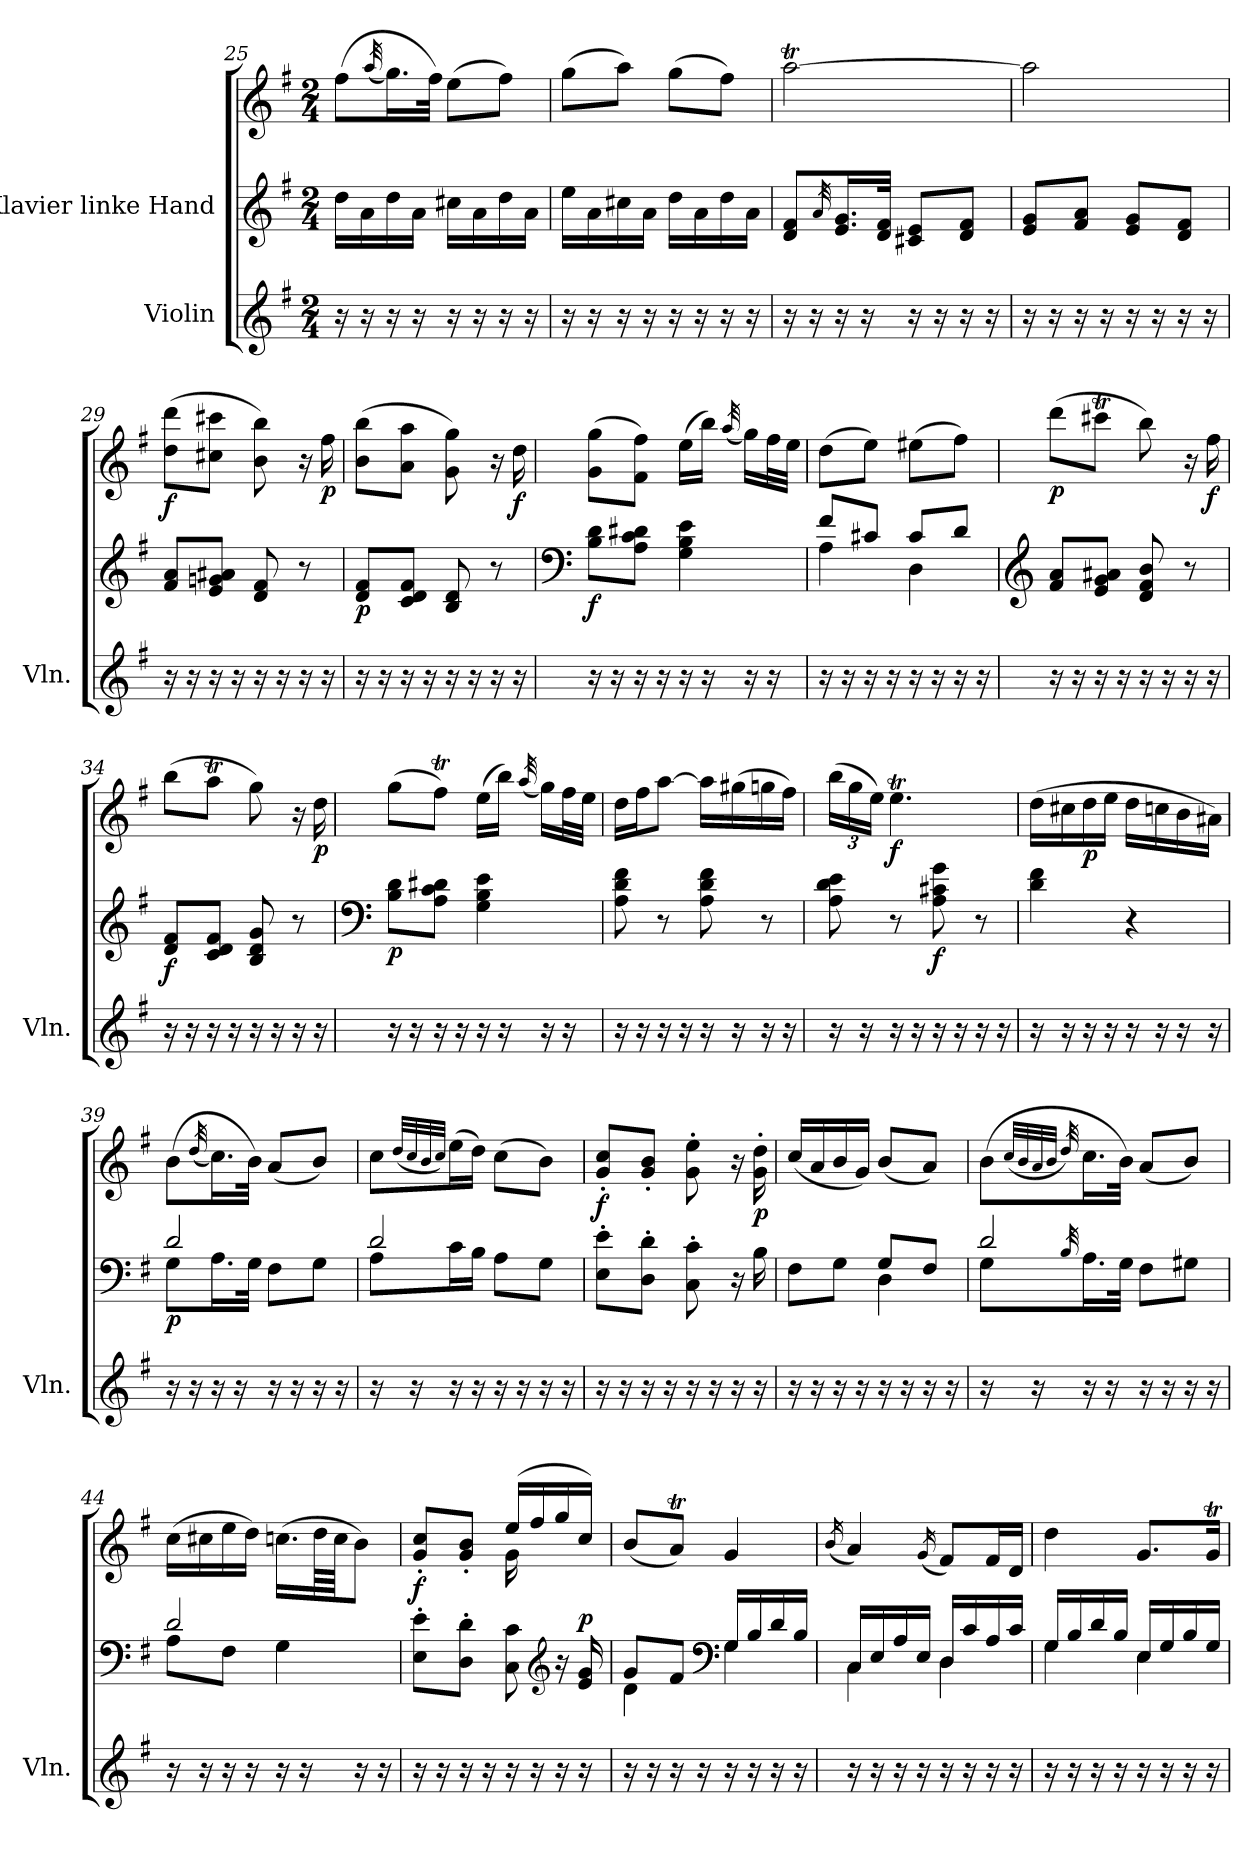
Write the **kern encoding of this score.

**kern	**kern	**kern	**dynam
*part2	*part1	*part1	*part1
*staff3	*staff2	*staff1	*staff1/2
*I"Violin	*I"Klavier linke Hand	*	*
*I'Vln.	*	*	*
!!LO:PB:g=z
*clefG2	*clefG2	*clefG2	*
*k[f#]	*k[f#]	*k[f#]	*
*M2/4	*M2/4	*M2/4	*
=25	=25	=25	=25
16r	16dd\LL	(>8ff#\L	.
16r	16a\	.	.
.	.	(<32qaa/	.
16r	16dd\	16.gg\L)	.
16r	16a\JJ	.	.
.	.	32ff#\JJk)	.
16r	16cc#X\LL	(>8ee\L	.
16r	16a\	.	.
16r	16dd\	8ff#\J)	.
16r	16a\JJ	.	.
=26	=26	=26	=26
16r	16ee\LL	(>8gg\L	.
16r	16a\	.	.
16r	16cc#X\	8aa\J)	.
16r	16a\JJ	.	.
16r	16dd\LL	(>8gg\L	.
16r	16a\	.	.
16r	16dd\	8ff#\J)	.
16r	16a\JJ	.	.
=27	=27	=27	=27
16r	8d/ 8f#/L	[2aaT\	.
16r	.	.	.
.	32qa/	.	.
16r	16.e/ 16.g/L	.	.
16r	.	.	.
.	32d/ 32f#/JJk	.	.
16r	8c#X/ 8e/L	.	.
16r	.	.	.
16r	8d/ 8f#/J	.	.
16r	.	.	.
=28	=28	=28	=28
16r	8e/ 8g/L	2aaTTT\]	.
16r	.	.	.
16r	8f#/ 8a/J	.	.
16r	.	.	.
16r	8e/ 8g/L	.	.
16r	.	.	.
16r	8d/ 8f#/J	.	.
16r	.	.	.
=29	=29	=29	=29
!	!	!	!LO:DY:b
16r	8f#/ 8a/L	(>8dd\ 8ddd\L	f
16r	.	.	.
16r	8e/ 8gn/ 8a#X/J	8cc#X\ 8ccc#X\J	.
16r	.	.	.
16r	8d/ 8f#/	8b\ 8bb\)	.
16r	.	.	.
16r	8r	16r	.
!	!	!	!LO:DY:b
16r	.	16ff#\	p
!!LO:LB:g=z
=30	=30	=30	=30
!	!	!	!LO:DY:b=2
16r	8d/ 8f#/L	(>8b\ 8bb\L	p
16r	.	.	.
16r	8c/ 8d/ 8f#/J	8a\ 8aa\J	.
16r	.	.	.
16r	8B/ 8d/	8g\ 8gg\)	.
16r	.	.	.
16r	8r	16r	.
!	!	!	!LO:DY:b
16r	.	16dd\	f
=31	=31	=31	=31
*	*clefF4	*	*
!	!	!	!LO:DY:b=2
16r	8B\ 8d\L	(>8g\ 8gg\L	f
16r	.	.	.
16r	8A\ 8c\ 8d#X\J	8f#\ 8ff#\J)	.
16r	.	.	.
16r	4G\ 4B\ 4e\	(>16ee\LL	.
16r	.	16bb\JJ)	.
.	.	(<32qaa/	.
16r	.	16gg\LL)	.
16r	.	32ff#\L	.
.	.	32ee\JJJ	.
=32	=32	=32	=32
*	*^	*	*
16r	8f#/L	4A\	(>8dd\L	.
16r	.	.	.	.
16r	8c#X/J	.	8ee\J)	.
16r	.	.	.	.
16r	8c#/L	4D\	(>8ee#X\L	.
16r	.	.	.	.
16r	8d/J	.	8ff#\J)	.
16r	.	.	.	.
*	*v	*v	*	*
!!LO:LB:g=z
=33	=33	=33	=33
*	*clefG2	*	*
!	!	!	!LO:DY:b
16r	8f#/ 8a/L	(>8ddd\L	p
16r	.	.	.
16r	8e/ 8g/ 8a#X/J	8ccc#Xt\J	.
16r	.	.	.
16r	8d/ 8f#/ 8b/	8bb\)	.
16r	.	.	.
16r	8r	16r	.
!	!	!	!LO:DY:b
16r	.	16ff#\	f
=34	=34	=34	=34
!	!	!	!LO:DY:b=2
16r	8d/ 8f#/L	(>8bb\L	f
16r	.	.	.
16r	8c/ 8d/ 8f#/J	8aaT\J	.
16r	.	.	.
16r	8B/ 8d/ 8g/	8gg\)	.
16r	.	.	.
16r	8r	16r	.
!	!	!	!LO:DY:b
16r	.	16dd\	p
=35	=35	=35	=35
*	*clefF4	*	*
!	!	!	!LO:DY:b=2
16r	8B\ 8d\L	(>8gg\L	p
16r	.	.	.
16r	8A\ 8c\ 8d#X\J	8ff#t\J)	.
16r	.	.	.
16r	4G\ 4B\ 4e\	(>16ee\LL	.
16r	.	16bb\JJ)	.
.	.	(<32qaa/	.
16r	.	16gg\LL)	.
16r	.	32ff#\L	.
.	.	32ee\JJJ	.
=36	=36	=36	=36
16r	8A\ 8d\ 8f#\	16dd\LL	.
16r	.	16ff#\J	.
16r	8r	[8aa\J	.
16r	.	.	.
16r	8A\ 8d\ 8f#\	16aa\LL]	.
16r	.	(>16gg#X\	.
16r	8r	16ggn\	.
16r	.	16ff#\JJ)	.
!!LO:PB:g=z
=37	=37	=37	=37
*	*	*Xbrackettup	*
16r	8A\ 8d\ 8e\	(>24bb\LL	.
.	.	24gg\	.
16r	.	.	.
.	.	24ee\JJ)	.
!	!	!	!LO:DY:b
16r	8r	4.eeT\	f
16r	.	.	.
!	!	!	!LO:DY:b=2
16r	8A\ 8c#X\ 8g\	.	f
16r	.	.	.
16r	8r	.	.
16r	.	.	.
=38	=38	=38	=38
16r	4d\ 4f#\	(>16dd\LL	.
16r	.	16cc#X\	.
!	!	!	!LO:DY:b
16r	.	16dd\	p
16r	.	16ee\JJ	.
16r	4r	16dd\LL	.
16r	.	16ccn\	.
16r	.	16b\	.
16r	.	16a#X\JJ)	.
=39	=39	=39	=39
*	*^	*	*
!	!	!	!	!LO:DY:b=2
16r	2d/	8G\L	(>8b\L	p
16r	.	.	.	.
.	.	.	(<32qdd/	.
16r	.	16.A\L	16.cc\L)	.
16r	.	.	.	.
.	.	32G\JJk	32b\JJk)	.
16r	.	8F#\L	(<8a/L	.
16r	.	.	.	.
16r	.	8G\J	8b/J)	.
16r	.	.	.	.
=40	=40	=40	=40	=40
16r	2d/	8A\L	8cc\L	.
16r	.	.	.	.
.	.	.	(<32qdd/LLL	.
.	.	.	32qcc/	.
.	.	.	32qb/	.
.	.	.	32qcc/JJJ)	.
16r	.	16c\L	(>16ee\L	.
16r	.	16B\JJ	16dd\JJ)	.
16r	.	8A\L	(>8cc\L	.
16r	.	.	.	.
16r	.	8G\J	8b\J)	.
16r	.	.	.	.
*	*v	*v	*	*
=41	=41	=41	=41
!	!	!	!LO:DY:b
16r	8E\' 8e\'L	8g/' 8cc/'L	f
16r	.	.	.
16r	8D\' 8d\'J	8g/' 8b/'J	.
16r	.	.	.
16r	8C\' 8c\'	8g\' 8ee\'	.
16r	.	.	.
16r	16r	16r	.
!	!	!	!LO:DY:b
16r	16B\	16g\' 16dd\'	p
!!LO:LB:g=z
=42	=42	=42	=42
*	*^	*	*
16r	8F#\L	4ryy	(<16cc/LL	.
16r	.	.	16a/	.
16r	8G\J	.	16b/	.
16r	.	.	16g/JJ)	.
16r	8G/L	4D\	(<8b/L	.
16r	.	.	.	.
16r	8F#/J	.	8a/J)	.
16r	.	.	.	.
=43	=43	=43	=43	=43
16r	2d/	8G\L	(>8b\L	.
16r	.	.	.	.
.	.	.	(<32qcc/LLL	.
.	.	.	32qb/	.
.	.	.	32qa/	.
.	.	.	32qb/JJJ	.
.	.	32qB/	32qdd/)	.
16r	.	16.A\L	16.cc\L	.
16r	.	.	.	.
.	.	32G\JJk	32b\JJk)	.
16r	.	8F#\L	(<8a/L	.
16r	.	.	.	.
16r	.	8G#X\J	8b/J)	.
16r	.	.	.	.
=44	=44	=44	=44	=44
16r	2d/	8A\L	(>16cc\LL	.
16r	.	.	16cc#X\	.
16r	.	8F#\J	16ee\	.
16r	.	.	16dd\JJ)	.
16r	.	4G\	(>16.ccn\LL	.
16r	.	.	.	.
.	.	.	64dd\LL	.
.	.	.	64cc\JJJ	.
16r	.	.	8b\J)	.
16r	.	.	.	.
*	*v	*v	*	*
=45	=45	=45	=45
*	*	*^	*
!	!	!	!	!LO:DY:b
16r	8E\' 8e\'L	8g/' 8cc/'L	4ryy	f
16r	.	.	.	.
16r	8D\' 8d\'J	8g/' 8b/'J	.	.
16r	.	.	.	.
16r	8C\ 8c\	(>16ee/LL	16g\	.
16r	.	16ff#/	8.ryy	.
*	*clefG2	*	*	*
16r	16r	16gg/	.	.
!	!	!	!	!LO:DY:a=2
16r	16e/ 16g/	16cc/JJ)	.	p
*	*	*v	*v	*
!!LO:LB:g=z
=46	=46	=46	=46
*	*^	*	*
16r	8g/L	4d\	(<8b/L	.
16r	.	.	.	.
16r	8f#/J	.	8aT/J)	.
16r	.	.	.	.
*	*clefF4	*	*	*
16r	16G/LL	4G\	4g/	.
16r	16B/	.	.	.
16r	16d/	.	.	.
16r	16B/JJ	.	.	.
=47	=47	=47	=47	=47
.	.	.	(<16qb/	.
16r	16C/LL	4C\	4a/)	.
16r	16E/	.	.	.
16r	16A/	.	.	.
16r	16E/JJ	.	.	.
.	.	.	(<16qg/	.
16r	16D/LL	4D\	8f#/L)	.
16r	16c/	.	.	.
16r	16A/	.	16f#/L	.
16r	16c/JJ	.	16d/JJ	.
=48	=48	=48	=48	=48
16r	16G/LL	4G\	4dd\	.
16r	16B/	.	.	.
16r	16d/	.	.	.
16r	16B/JJ	.	.	.
16r	16E/LL	4E\	8.g/L	.
16r	16G/	.	.	.
16r	16B/	.	.	.
16r	16G/JJ	.	16gT/Jk	.
*	*v	*v	*	*
=	=	=	=
*-	*-	*-	*-
